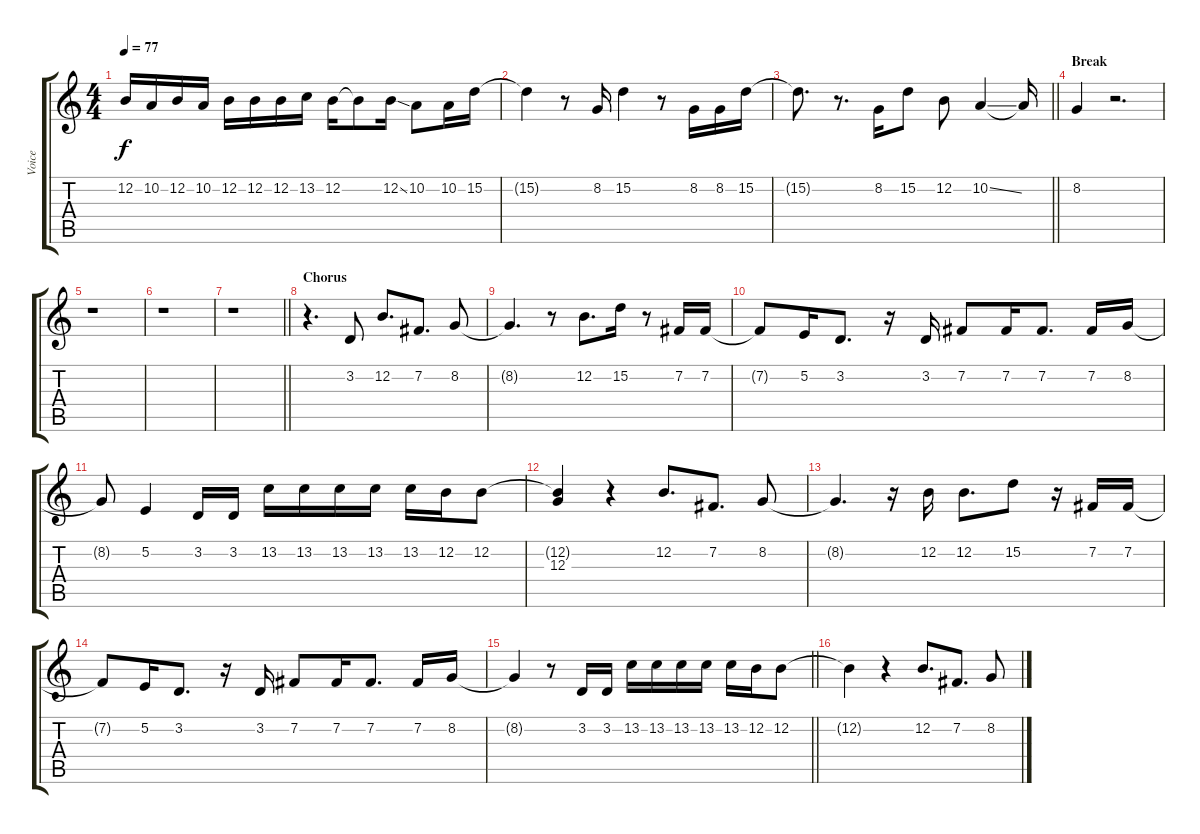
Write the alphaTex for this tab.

\track ("Voice" "Voice") {instrument clarinet}
\staff {score tabs}
\tuning (E4 B3 G3 D3 A2 E2) {hide}
\ts (4 4)
\tempo 77
\clef g2
\ks c
12.2{t}.16{dy f} 10.2.16 12.2.16 10.2.16 12.2.16 12.2.16 12.2.16 13.2.16 12.2.16 12.2{t}.8 12.2{ss}.16 10.2.8 10.2.16 15.2.16 |
15.2{t}.4 r.8 8.2.16 15.2.4 r.8 8.2.16 8.2.16 15.2.16 |
\barLineRight lightlight
15.2{t}.8{d} r.8{d} 8.2.16 15.2.8 12.2.8 10.2{ss}.4 10.2{t}.16 |
\section ("" "Break")
8.2.4 r.2{d} |
r.1 |
r.1 |
\barLineRight lightlight
r.1 |
\section ("" "Chorus")
r.4{d} 3.2.8 12.2.8{d} 7.2.8{d} 8.2.8 |
8.2{t}.4{d} r.8 12.2.8{d} 15.2.16 r.8 7.2.16 7.2.16 |
7.2{t}.8 5.2.16 3.2.8{d} r.16 3.2.16 7.2.8 7.2.16 7.2.8{d} 7.2.16 8.2.16 |
8.2{t}.8 5.2.4 3.2.16 3.2.16 13.2.16 13.2.16 13.2.16 13.2.16 13.2.16 12.2.16 12.2.8 |
(12.2{t} 12.3).4 r.4 12.2.8{d} 7.2.8{d} 8.2.8 |
8.2{t}.4{d} r.16 12.2.16 12.2.8{d} 15.2.8 r.16 7.2.16 7.2.16 |
7.2{t}.8 5.2.16 3.2.8{d} r.16 3.2.16 7.2.8 7.2.16 7.2.8{d} 7.2.16 8.2.16 |
\barLineRight lightlight
8.2{t}.4 r.8 3.2.16 3.2.16 13.2.16 13.2.16 13.2.16 13.2.16 13.2.16 12.2.16 12.2.8 |
12.2{t}.4 r.4 12.2.8{d} 7.2.8{d} 8.2.8
